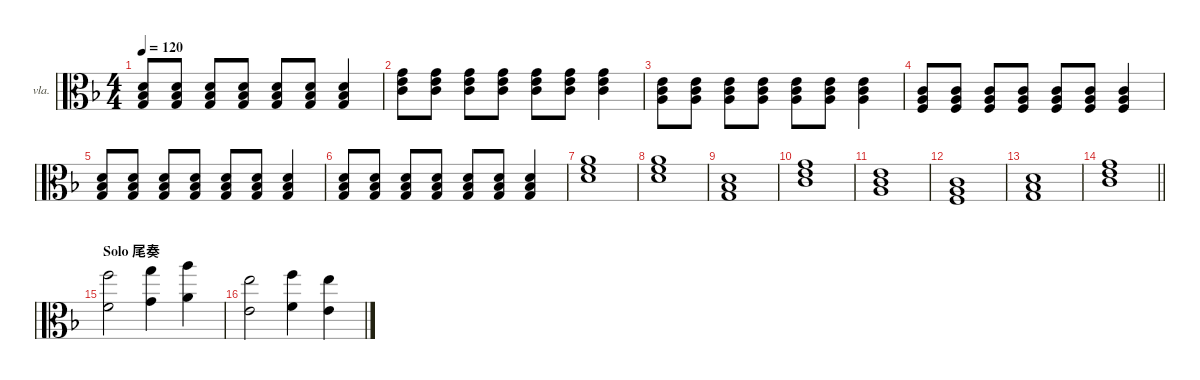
\defaultSystemsLayout 4
\hideDynamics
\bracketExtendMode nobrackets
\firstSystemTrackNameOrientation horizontal
\track ("Viola" "vla.") {instrument viola}
\staff {score}
\tuning (A4 D4 G3 C3)
\ts (4 4)
\tempo 120
\clef c3
\ks dminor
(0.3{acc forcenatural} 10.4{acc b} 0.2{acc forcenatural}).8{dy mf} (0.3{acc forcenatural} 10.4{acc b} 0.2{acc forcenatural}).8 (0.3{acc forcenatural} 10.4{acc b} 0.2{acc forcenatural}).8 (0.3{acc forcenatural} 10.4{acc b} 0.2{acc forcenatural}).8 (0.3{acc forcenatural} 10.4{acc b} 0.2{acc forcenatural}).8 (0.3{acc forcenatural} 10.4{acc b} 0.2{acc forcenatural}).8 (0.3{acc forcenatural} 10.4{acc b} 0.2{acc forcenatural}).4 |
(5.3{acc forcenatural} 2.2{acc forcenatural} 19.4{acc forcenatural}).8 (5.3{acc forcenatural} 2.2{acc forcenatural} 19.4{acc forcenatural}).8 (5.3{acc forcenatural} 2.2{acc forcenatural} 19.4{acc forcenatural}).8 (5.3{acc forcenatural} 2.2{acc forcenatural} 19.4{acc forcenatural}).8 (5.3{acc forcenatural} 2.2{acc forcenatural} 19.4{acc forcenatural}).8 (5.3{acc forcenatural} 2.2{acc forcenatural} 19.4{acc forcenatural}).8 (5.3{acc forcenatural} 2.2{acc forcenatural} 19.4{acc forcenatural}).4 |
(9.4{acc forcenatural} 5.3{acc forcenatural} 2.2{acc forcenatural}).8 (9.4{acc forcenatural} 5.3{acc forcenatural} 2.2{acc forcenatural}).8 (9.4{acc forcenatural} 5.3{acc forcenatural} 2.2{acc forcenatural}).8 (9.4{acc forcenatural} 5.3{acc forcenatural} 2.2{acc forcenatural}).8 (9.4{acc forcenatural} 5.3{acc forcenatural} 2.2{acc forcenatural}).8 (9.4{acc forcenatural} 5.3{acc forcenatural} 2.2{acc forcenatural}).8 (9.4{acc forcenatural} 5.3{acc forcenatural} 2.2{acc forcenatural}).4 |
(5.4{acc forcenatural} 2.3{acc forcenatural} -2.2{acc forcenatural}).8 (5.4{acc forcenatural} 2.3{acc forcenatural} -2.2{acc forcenatural}).8 (5.4{acc forcenatural} 2.3{acc forcenatural} -2.2{acc forcenatural}).8 (5.4{acc forcenatural} 2.3{acc forcenatural} -2.2{acc forcenatural}).8 (5.4{acc forcenatural} 2.3{acc forcenatural} -2.2{acc forcenatural}).8 (5.4{acc forcenatural} 2.3{acc forcenatural} -2.2{acc forcenatural}).8 (5.4{acc forcenatural} 2.3{acc forcenatural} -2.2{acc forcenatural}).4 |
(0.3{acc forcenatural} 10.4{acc b} 0.2{acc forcenatural}).8 (0.3{acc forcenatural} 10.4{acc b} 0.2{acc forcenatural}).8 (0.3{acc forcenatural} 10.4{acc b} 0.2{acc forcenatural}).8 (0.3{acc forcenatural} 10.4{acc b} 0.2{acc forcenatural}).8 (0.3{acc forcenatural} 10.4{acc b} 0.2{acc forcenatural}).8 (0.3{acc forcenatural} 10.4{acc b} 0.2{acc forcenatural}).8 (0.3{acc forcenatural} 10.4{acc b} 0.2{acc forcenatural}).4 |
(0.3{acc forcenatural} 10.4{acc b} 0.2{acc forcenatural}).8 (0.3{acc forcenatural} 10.4{acc b} 0.2{acc forcenatural}).8 (0.3{acc forcenatural} 10.4{acc b} 0.2{acc forcenatural}).8 (0.3{acc forcenatural} 10.4{acc b} 0.2{acc forcenatural}).8 (0.3{acc forcenatural} 10.4{acc b} 0.2{acc forcenatural}).8 (0.3{acc forcenatural} 10.4{acc b} 0.2{acc forcenatural}).8 (0.3{acc forcenatural} 10.4{acc b} 0.2{acc forcenatural}).4 |
(0.2{acc forcenatural} 10.3{acc forcenatural} 0.1{acc forcenatural}).1 |
(0.2{acc forcenatural} 10.3{acc forcenatural} 0.1{acc forcenatural}).1 |
(0.3{acc forcenatural} 10.4{acc b} 0.2{acc forcenatural}).1 |
(5.3{acc forcenatural} 2.2{acc forcenatural} 19.4{acc forcenatural}).1 |
(2.3{acc forcenatural} 12.4{acc forcenatural} 2.2{acc forcenatural}).1 |
(5.4{acc forcenatural} 2.3{acc forcenatural} -2.2{acc forcenatural}).1 |
(0.3{acc forcenatural} 10.4{acc b} 0.2{acc forcenatural}).1 |
\barLineRight lightlight
(5.3{acc forcenatural} 2.2{acc forcenatural} 19.4{acc forcenatural}).1 |
\section ("" "Solo 尾奏")
(17.4{acc forcenatural} 15.2{acc forcenatural}).2 (5.2{acc forcenatural} 10.1{acc forcenatural}).4 (0.1{acc forcenatural} 19.2{acc forcenatural}).4 |
(2.2{acc forcenatural} 7.1{acc forcenatural}).2 (3.2{acc forcenatural} 8.1{acc forcenatural}).4 (2.2{acc forcenatural} 7.1{acc forcenatural}).4
